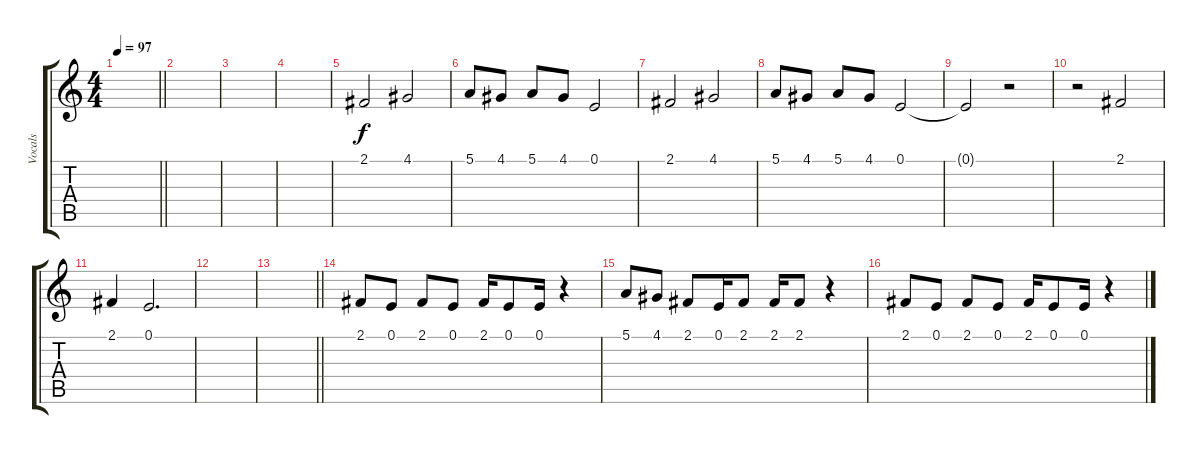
\track ("Vocals" "Vocals") {instrument tenorsax}
\staff {score tabs}
\tuning (E4 B3 G3 D3 A2 E2) {hide}
\ts (4 4)
\tempo 97
\clef g2
\barLineRight lightlight
\ks c
|
|
|
|
2.1.2 4.1.2 |
5.1.8 4.1.8 5.1.8 4.1.8 0.1.2 |
2.1.2 4.1.2 |
5.1.8 4.1.8 5.1.8 4.1.8 0.1.2 |
0.1{t}.2 r.2 |
r.2 2.1.2 |
2.1.4 0.1.2{d} |
|
\barLineRight lightlight
|
2.1.8{volume 16} 0.1.8 2.1.8 0.1.8 2.1.16 0.1.8 0.1.16 r.4 |
5.1.8 4.1.8 2.1.8 0.1.16 2.1.8 2.1.16 2.1.8 r.4 |
2.1.8{volume 16} 0.1.8 2.1.8 0.1.8 2.1.16 0.1.8 0.1.16 r.4
